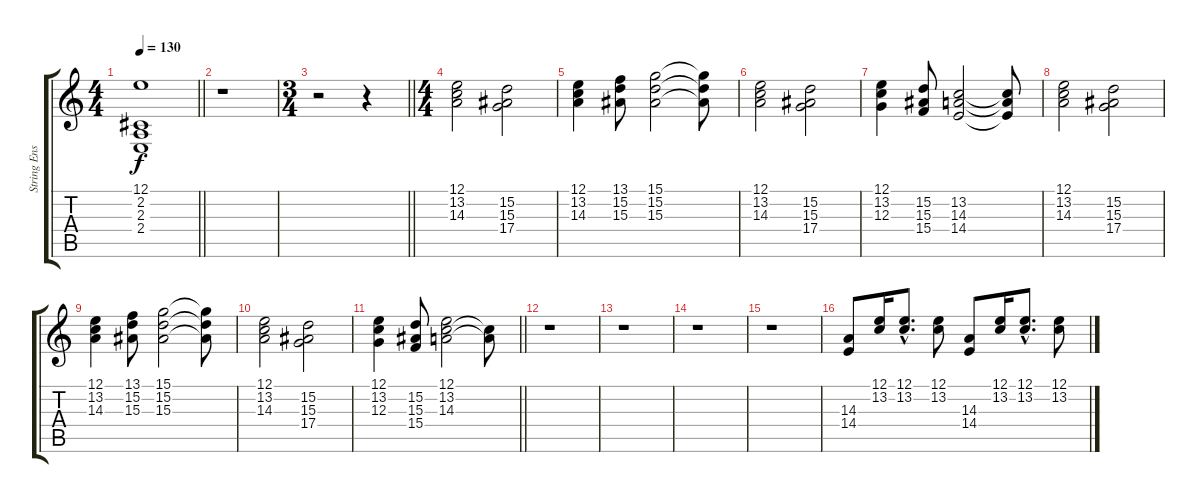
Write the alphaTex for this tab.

\track ("String Ensemble" "String Ens") {instrument stringensemble2}
\staff {score tabs}
\tuning (E4 B3 G3 D3 A2 E2) {hide}
\ts (4 4)
\tempo 130
\clef g2
\barLineRight lightlight
\ks c
(12.1 2.2 2.3 2.4).1{dy f} |
r.1 |
\ts (3 4)
\barLineRight lightlight
r.2 r.4 |
\ts (4 4)
(12.1 13.2 14.3).2 (15.2 15.3 17.4).2 |
(12.1 13.2 14.3).4 (13.1 15.2 15.3).8 (15.1 15.2 15.3).2 (15.1{t} 15.2{t} 15.3{t}).8 |
(12.1 13.2 14.3).2 (15.2 15.3 17.4).2 |
(12.1 13.2 12.3).4 (15.2 15.3 15.4).8 (13.2 14.3 14.4).2 (13.2{t} 14.3{t} 14.4{t}).8 |
(12.1 13.2 14.3).2 (15.2 15.3 17.4).2 |
(12.1 13.2 14.3).4 (13.1 15.2 15.3).8 (15.1 15.2 15.3).2 (15.1{t} 15.2{t} 15.3{t}).8 |
(12.1 13.2 14.3).2 (15.2 15.3 17.4).2 |
\barLineRight lightlight
(12.1 13.2 12.3).4 (15.2 15.3 15.4).8 (12.1 13.2 14.3).2 (13.2{t} 14.3{t}).8 |
r.1 |
r.1 |
r.1 |
r.1 |
(14.3 14.4).8 (12.1 13.2).16 (12.1{hac} 13.2{hac}).8{d} (12.1 13.2).8 (14.3 14.4).8 (12.1 13.2).16 (12.1{hac} 13.2{hac}).8{d} (12.1 13.2).8
